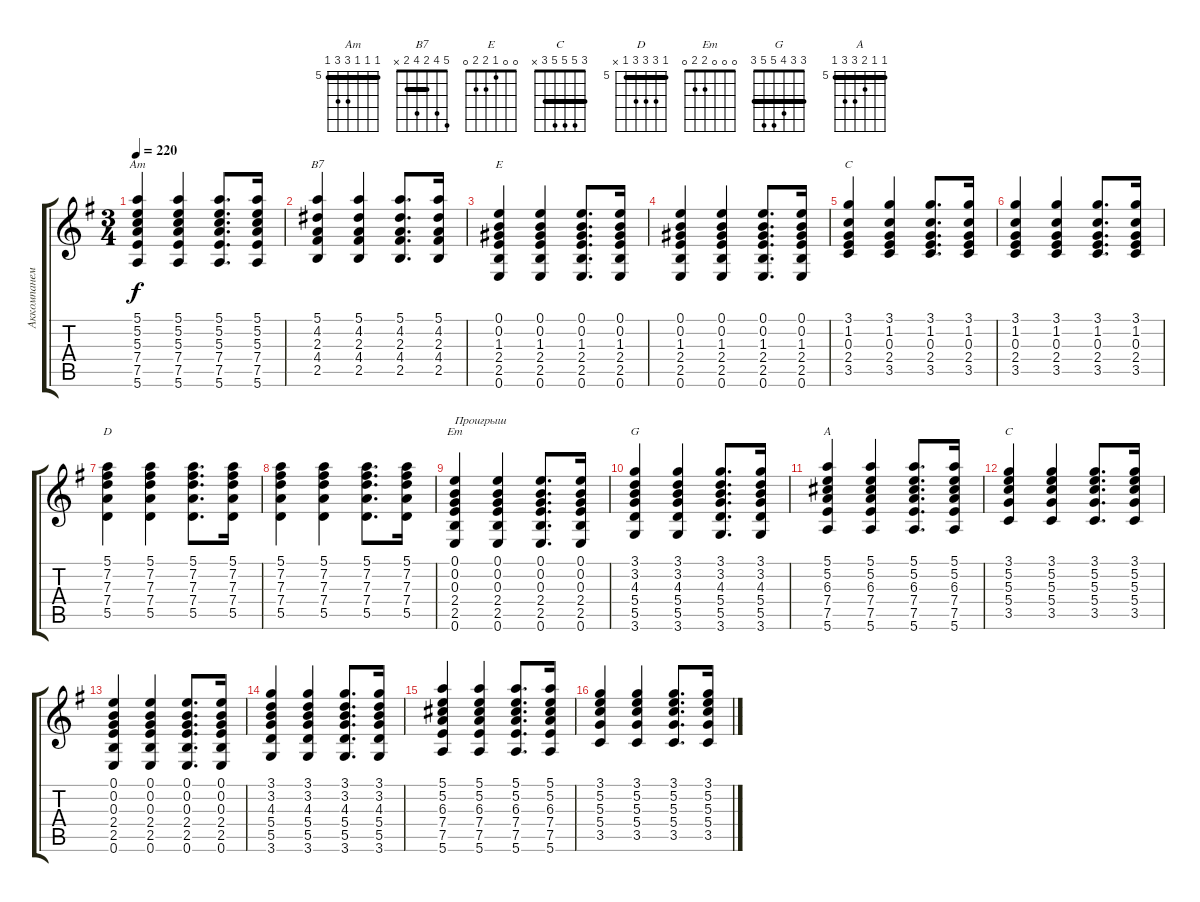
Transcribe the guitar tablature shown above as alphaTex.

\track ("Аккомпанемент" "Аккомпанем") {instrument acousticguitarsteel}
\staff {score tabs}
\tuning (E4 B3 G3 D3 A2 E2) {hide}
\chord ("Am" 5 5 5 7 7 5) {firstfret 5 barre 5}
\chord ("B7" 5 4 2 4 2 x) {barre 2}
\chord ("E" 0 0 1 2 2 0)
\chord ("C" 3 1 0 2 3 x)
\chord ("D" 5 7 7 7 5 x) {firstfret 5 barre 5}
\chord ("Em" 0 0 0 2 2 0)
\chord ("G" 3 3 4 5 5 3) {barre 3}
\chord ("A" 5 5 6 7 7 5) {firstfret 5 barre 5}
\chord ("C" 3 5 5 5 3 x) {barre 3}
\ts (3 4)
\tempo 220
\clef g2
\ks eminor
(5.1 5.2 5.3 7.4 7.5 5.6).4{ch "Am" dy f} (5.1 5.2 5.3 7.4 7.5 5.6).4 (5.1 5.2 5.3 7.4 7.5 5.6).8{d} (5.1 5.2 5.3 7.4 7.5 5.6).16 |
(5.1 4.2 2.3 4.4 2.5).4{ch "B7"} (5.1 4.2 2.3 4.4 2.5).4 (5.1 4.2 2.3 4.4 2.5).8{d} (5.1 4.2 2.3 4.4 2.5).16 |
(0.1 0.2 1.3 2.4 2.5 0.6).4{ch "E"} (0.1 0.2 1.3 2.4 2.5 0.6).4 (0.1 0.2 1.3 2.4 2.5 0.6).8{d} (0.1 0.2 1.3 2.4 2.5 0.6).16 |
(0.1 0.2 1.3 2.4 2.5 0.6).4 (0.1 0.2 1.3 2.4 2.5 0.6).4 (0.1 0.2 1.3 2.4 2.5 0.6).8{d} (0.1 0.2 1.3 2.4 2.5 0.6).16 |
(3.1 1.2 0.3 2.4 3.5).4{ch "C"} (3.1 1.2 0.3 2.4 3.5).4 (3.1 1.2 0.3 2.4 3.5).8{d} (3.1 1.2 0.3 2.4 3.5).16 |
(3.1 1.2 0.3 2.4 3.5).4 (3.1 1.2 0.3 2.4 3.5).4 (3.1 1.2 0.3 2.4 3.5).8{d} (3.1 1.2 0.3 2.4 3.5).16 |
(5.1 7.2 7.3 7.4 5.5).4{ch "D"} (5.1 7.2 7.3 7.4 5.5).4 (5.1 7.2 7.3 7.4 5.5).8{d} (5.1 7.2 7.3 7.4 5.5).16 |
(5.1 7.2 7.3 7.4 5.5).4 (5.1 7.2 7.3 7.4 5.5).4 (5.1 7.2 7.3 7.4 5.5).8{d} (5.1 7.2 7.3 7.4 5.5).16 |
(0.1 0.2 0.3 2.4 2.5 0.6).4{ch "Em" txt "Проигрыш"} (0.1 0.2 0.3 2.4 2.5 0.6).4 (0.1 0.2 0.3 2.4 2.5 0.6).8{d} (0.1 0.2 0.3 2.4 2.5 0.6).16 |
(3.1 3.2 4.3 5.4 5.5 3.6).4{ch "G"} (3.1 3.2 4.3 5.4 5.5 3.6).4 (3.1 3.2 4.3 5.4 5.5 3.6).8{d} (3.1 3.2 4.3 5.4 5.5 3.6).16 |
(5.1 5.2 6.3 7.4 7.5 5.6).4{ch "A"} (5.1 5.2 6.3 7.4 7.5 5.6).4 (5.1 5.2 6.3 7.4 7.5 5.6).8{d} (5.1 5.2 6.3 7.4 7.5 5.6).16 |
(3.1 5.2 5.3 5.4 3.5).4{ch "C"} (3.1 5.2 5.3 5.4 3.5).4 (3.1 5.2 5.3 5.4 3.5).8{d} (3.1 5.2 5.3 5.4 3.5).16 |
(0.1 0.2 0.3 2.4 2.5 0.6).4 (0.1 0.2 0.3 2.4 2.5 0.6).4 (0.1 0.2 0.3 2.4 2.5 0.6).8{d} (0.1 0.2 0.3 2.4 2.5 0.6).16 |
(3.1 3.2 4.3 5.4 5.5 3.6).4 (3.1 3.2 4.3 5.4 5.5 3.6).4 (3.1 3.2 4.3 5.4 5.5 3.6).8{d} (3.1 3.2 4.3 5.4 5.5 3.6).16 |
(5.1 5.2 6.3 7.4 7.5 5.6).4 (5.1 5.2 6.3 7.4 7.5 5.6).4 (5.1 5.2 6.3 7.4 7.5 5.6).8{d} (5.1 5.2 6.3 7.4 7.5 5.6).16 |
(3.1 5.2 5.3 5.4 3.5).4 (3.1 5.2 5.3 5.4 3.5).4 (3.1 5.2 5.3 5.4 3.5).8{d} (3.1 5.2 5.3 5.4 3.5).16
